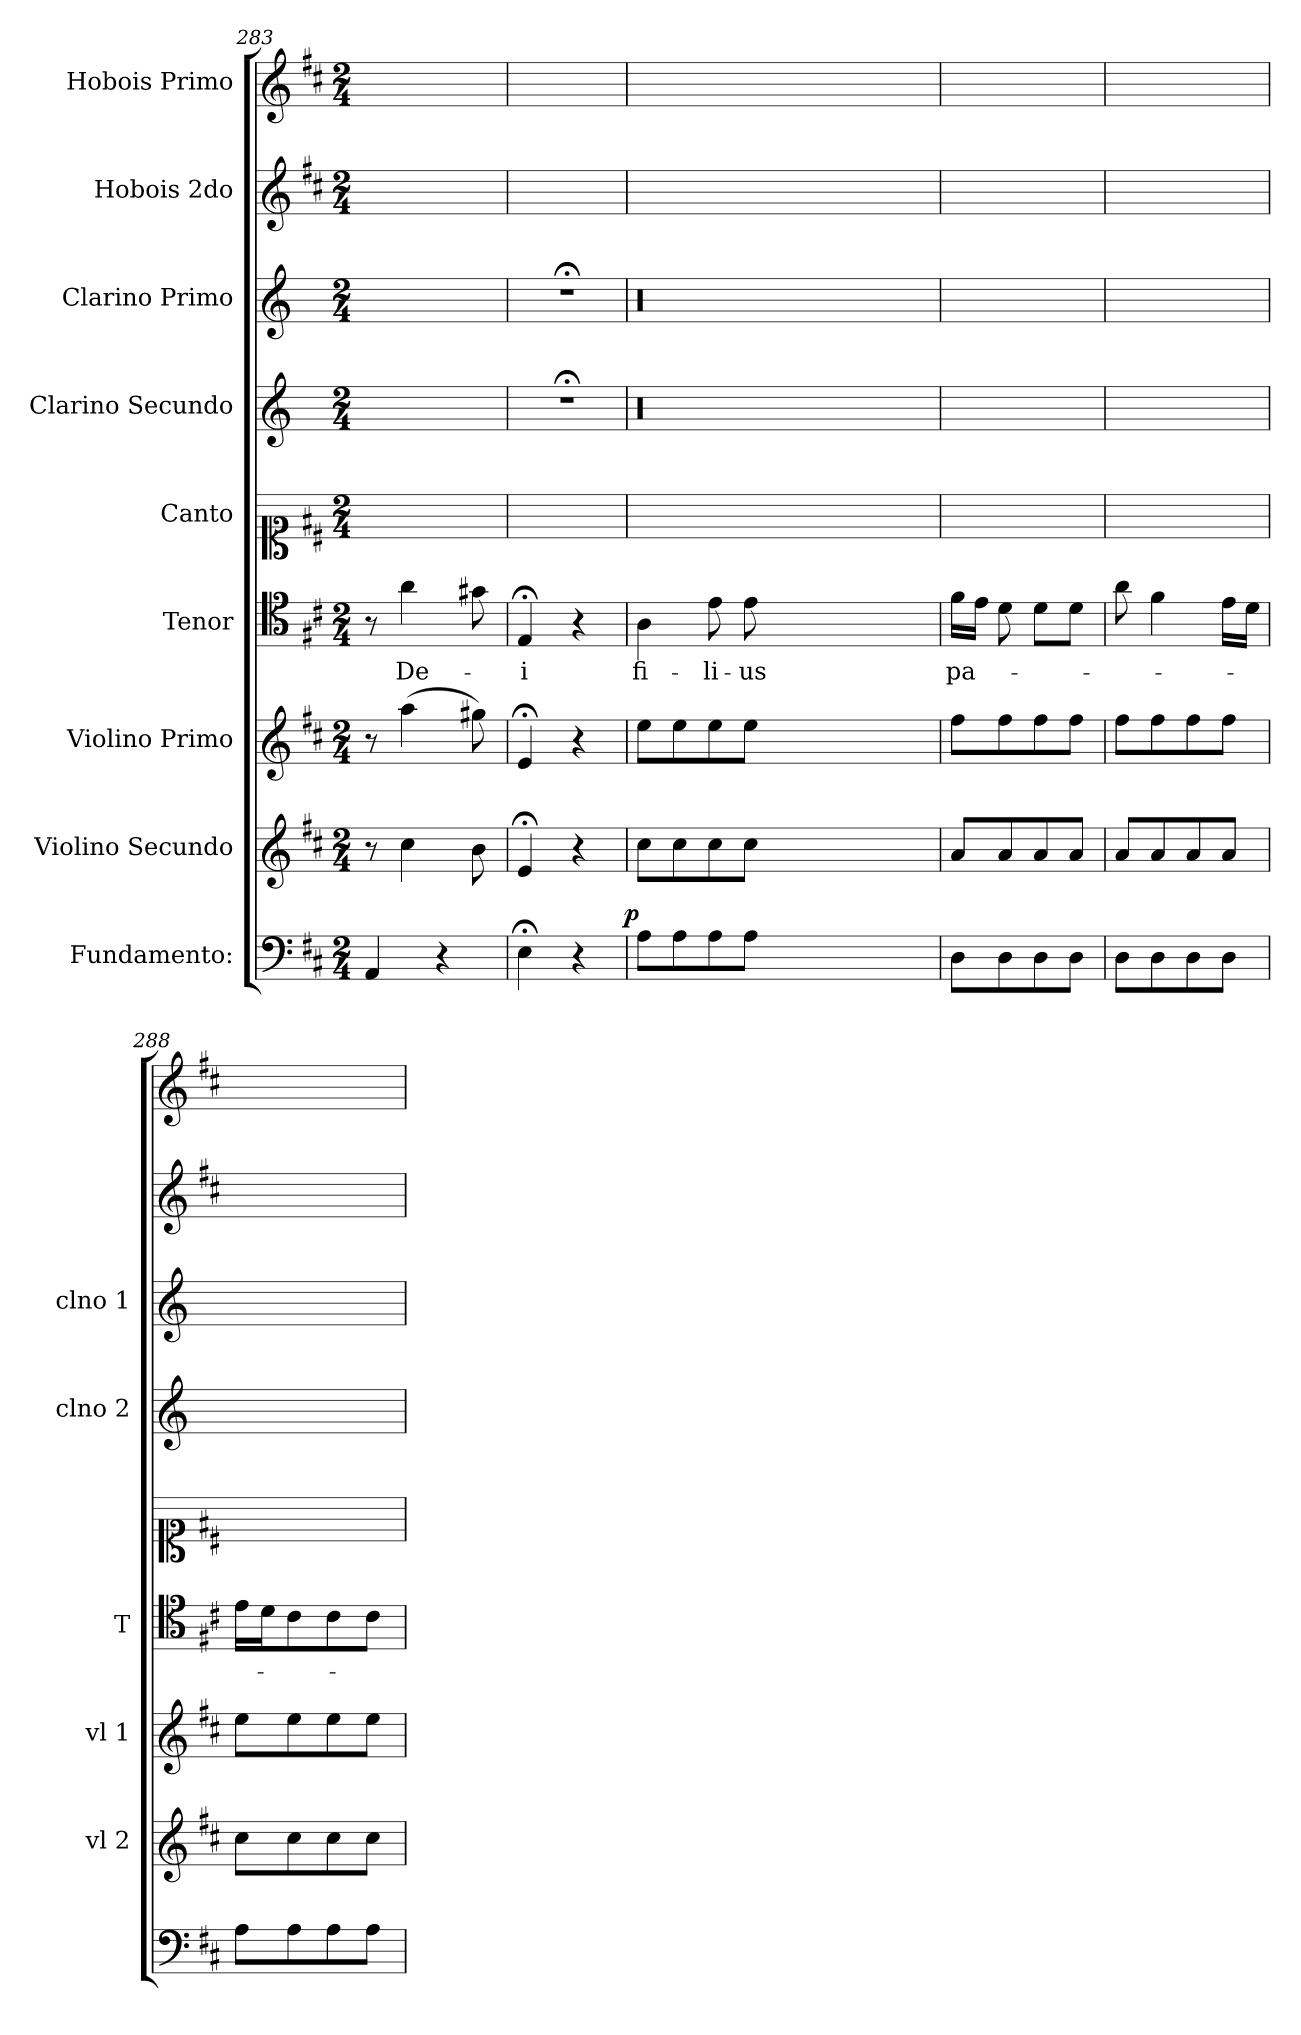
**kern	**dynam	**kern	**kern	**kern	**text	**kern	**kern	**kern	**kern	**kern
*part9	*part9	*part8	*part7	*part6	*part6	*part5	*part4	*part3	*part2	*part1
*staff9	*staff9	*staff8	*staff7	*staff6	*staff6	*staff5	*staff4	*staff3	*staff2	*staff1
*I"Fundamento:	*	*I"Violino Secundo	*I"Violino Primo	*I"Tenor	*	*I"Canto	*I"Clarino Secundo	*I"Clarino Primo	*I"Hobois 2do	*I"Hobois Primo
*	*	*I'vl 2	*I'vl 1	*I'T	*	*	*I'clno 2	*I'clno 1	*	*
*clefF4	*	*clefG2	*clefG2	*clefC4	*	*clefC1	*clefG2	*clefG2	*clefG2	*clefG2
*	*	*	*	*	*	*	*ITrd-1c-2	*ITrd-1c-2	*	*
*k[f#c#]	*	*k[f#c#]	*k[f#c#]	*k[f#c#]	*	*k[f#c#]	*k[f#c#]	*k[f#c#]	*k[f#c#]	*k[f#c#]
*M2/4	*	*M2/4	*M2/4	*M2/4	*	*M2/4	*M2/4	*M2/4	*M2/4	*M2/4
=283	=283	=283	=283	=283	=283	=283	=283	=283	=283	=283
4AA/	.	8r	8r	8r	.	2ryy	2ryy	2ryy	2ryy	2ryy
.	.	4cc#\	(>4aa\	4a\	De-	.	.	.	.	.
4r	.	.	.	.	.	.	.	.	.	.
.	.	8b\	8gg#X\)	8g#X\	.	.	.	.	.	.
=284	=284	=284	=284	=284	=284	=284	=284	=284	=284	=284
4E;<\	.	4e;</	4e;</	4E;</	-i	2ryy	2r;<	2r;<	2ryy	2ryy
4r	.	4r	4r	4r	.	.	.	.	.	.
=285	=285	=285	=285	=285	=285	=285	=285	=285	=285	=285
!	!LO:DY:a:rj	!	!	!	!	!	!LO:N:vis=00	!LO:N:vis=00	!	!
8A\L	p	8cc#\L	8ee\L	4A\	fi-	2ryy	0r	0r	2ryy	2ryy
8A\	.	8cc#\	8ee\	.	.	.	.	.	.	.
8A\	.	8cc#\	8ee\	8e\	-li-	.	.	.	.	.
8A\J	.	8cc#\J	8ee\J	8e\	-us	.	.	.	.	.
1.ryy	.	1.ryy	1.ryy	1.ryy	.	1.ryy	.	.	1.ryy	1.ryy
=286	=286	=286	=286	=286	=286	=286	=286	=286	=286	=286
8D\L	.	8a/L	8ff#\L	16f#\LL	pa-	2ryy	2ryy	2ryy	2ryy	2ryy
.	.	.	.	16e\JJ	.	.	.	.	.	.
8D\	.	8a/	8ff#\	8d\	.	.	.	.	.	.
8D\	.	8a/	8ff#\	8d\L	.	.	.	.	.	.
8D\J	.	8a/J	8ff#\J	8d\J	.	.	.	.	.	.
=287	=287	=287	=287	=287	=287	=287	=287	=287	=287	=287
8D\L	.	8a/L	8ff#\L	8a\	.	2ryy	2ryy	2ryy	2ryy	2ryy
8D\	.	8a/	8ff#\	4f#\	.	.	.	.	.	.
8D\	.	8a/	8ff#\	.	.	.	.	.	.	.
8D\J	.	8a/J	8ff#\J	16e\LL	.	.	.	.	.	.
.	.	.	.	16d\JJ	.	.	.	.	.	.
=288	=288	=288	=288	=288	=288	=288	=288	=288	=288	=288
8A\L	.	8cc#\L	8ee\L	16e\LL	.	2ryy	2ryy	2ryy	2ryy	2ryy
.	.	.	.	16d\J	.	.	.	.	.	.
8A\	.	8cc#\	8ee\	8c#\	.	.	.	.	.	.
8A\	.	8cc#\	8ee\	8c#\	.	.	.	.	.	.
8A\J	.	8cc#\J	8ee\J	8c#\J	.	.	.	.	.	.
=	=	=	=	=	=	=	=	=	=	=
*-	*-	*-	*-	*-	*-	*-	*-	*-	*-	*-
